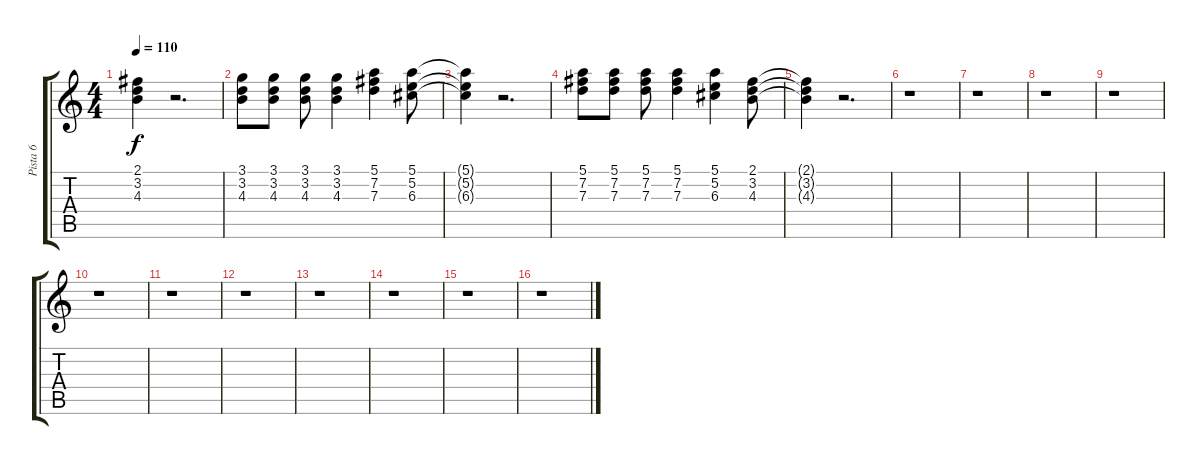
\track ("Pista 6" "Pista 6") {instrument overdrivenguitar}
\staff {score tabs}
\tuning (E4 B3 G3 D3 A2 E2) {hide}
\ts (4 4)
\tempo 110
\clef g2
\ks c
(2.1{t} 3.2{t} 4.3{t}).4{dy f} r.2{d} |
(3.1 3.2 4.3).8 (3.1 3.2 4.3).8 (3.1 3.2 4.3).8 (3.1 3.2 4.3).4 (5.1 7.2 7.3).4 (5.1 5.2 6.3).8 |
(5.1{t} 5.2{t} 6.3{t}).4 r.2{d} |
(5.1 7.2 7.3).8 (5.1 7.2 7.3).8 (5.1 7.2 7.3).8 (5.1 7.2 7.3).4 (5.1 5.2 6.3).4 (2.1 3.2 4.3).8 |
(2.1{t} 3.2{t} 4.3{t}).4 r.2{d} |
r.1 |
r.1 |
r.1 |
r.1 |
r.1 |
r.1 |
r.1 |
r.1 |
r.1 |
r.1 |
r.1
